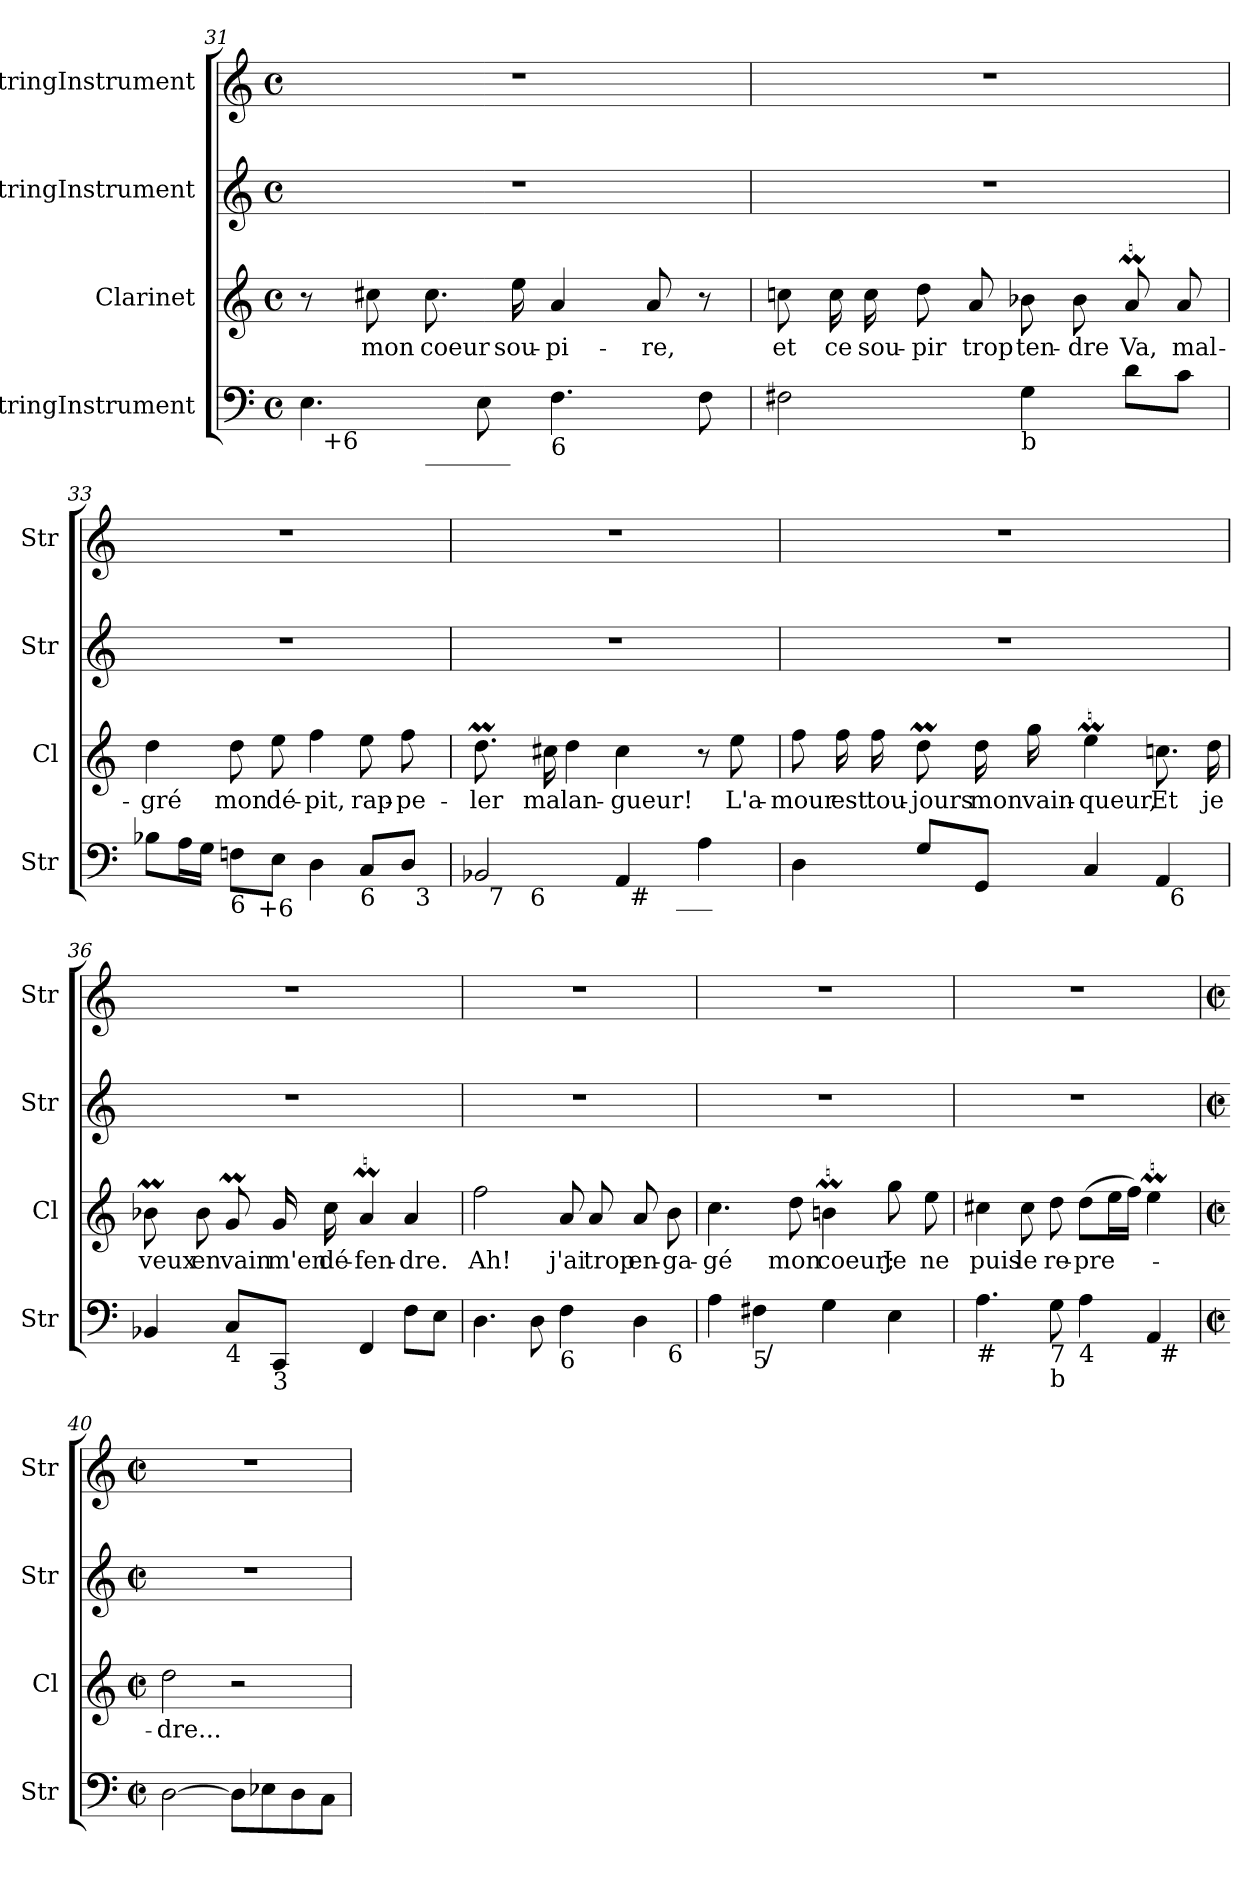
**kern	**kern	**text	**kern	**kern
*part4	*part3	*part3	*part2	*part1
*staff4	*staff3	*staff3	*staff2	*staff1
*I"StringInstrument	*I"Clarinet	*	*I"StringInstrument	*I"StringInstrument
*I'Str	*I'Cl	*	*I'Str	*I'Str
*clefF4	*clefG2	*	*clefG2	*clefG2
*	*ITrd1c2	*	*	*
*k[]	*k[b-e-]	*	*k[]	*k[]
*C:	*B-:	*	*C:	*C:
*M4/4	*M4/4	*	*M4/4	*M4/4
*met(c)	*met(c)	*	*met(c)	*met(c)
=31	=31	=31	=31	=31
*^	*	*	*	*
*	*^	*	*	*	*
4.E\	32ryy	4ryy	8r	.	1r	1r
!	!LO:TX:b:t=+6	!	!	!	!	!
.	2ryy	.	.	.	.	.
.	.	.	8bn\	mon	.	.
!	!	!LO:TX:b:t=_______	!	!	!	!
.	.	2.ryy	8.b\	coeur	.	.
8E\	.	.	.	.	.	.
.	.	.	16dd\	sou-	.	.
!LO:TX:b:t=6	!	!	!	!	!	!
4.F\	.	.	4g/	-pi-	.	.
.	4...ryy	.	.	.	.	.
.	.	.	8g/	-re,	.	.
8F\	.	.	8r	.	.	.
=32	=32	=32	=32	=32	=32	=32
!LO:TX:b:t=5	!	!	!	!	!	!
!LO:TX:b:t=/	!	!	!	!	!	!
*v	*v	*v	*	*	*	*
2F#X\	8b-X\	et	1r	1r
.	16b-\	ce	.	.
.	16b-\	sou-	.	.
.	8cc\	-pir	.	.
.	8g/	trop	.	.
!LO:TX:b:t=b	!	!	!	!
4G\	8a-X\	ten-	.	.
.	8a-\	-dre	.	.
8d\L	8gM/	Va,	.	.
8c\J	8g/	mal-	.	.
!!LO:LB:g=z
=33	=33	=33	=33	=33
!LO:TX:b:t=______	!	!	!	!
*^	*	*	*	*
*	*^	*	*	*	*
8B-X\L	4ryy	2ryy	4cc\	-gré	1r	1r
16A\L	.	.	.	.	.	.
16G\JJ	.	.	.	.	.	.
!LO:TX:b:t=6	!	!	!	!	!	!
8Fn\L	16.ryy	.	8cc\	mon	.	.
!	!LO:TX:b:t=+6	!	!	!	!	!
.	2ryy	.	.	.	.	.
8E\J	.	.	8dd\	dé-	.	.
4D\	.	4ryy	4ee-\	-pit,	.	.
!LO:TX:b:t=6	!	!	!	!	!	!
8C/L	.	8ryy	8dd\	rap-	.	.
.	8ryy	.	.	.	.	.
8D/J	.	32ryy	8ee-\	-pe-	.	.
!	!	!LO:TX:b:t=3	!	!	!	!
.	.	16.ryy	.	.	.	.
.	32ryy	.	.	.	.	.
=34	=34	=34	=34	=34	=34	=34
*	*	*^	*	*	*	*
2BB-X/	32ryy	8ryy	2ryy	8.ccM\	-ler	1r	1r
!	!LO:TX:b:t=7	!	!	!	!	!	!
.	2ryy	.	.	.	.	.	.
.	.	32ryy	.	.	.	.	.
!	!	!LO:TX:b:t=6	!	!	!	!	!
.	.	2ryy	.	.	.	.	.
.	.	.	.	16bn\	ma	.	.
.	.	.	.	4cc\	lan-	.	.
4AA/	.	.	8.ryy	4b\	-gueur!	.	.
!	!LO:TX:b:t=#	!	!	!	!	!	!
.	4...ryy	.	.	.	.	.	.
.	.	4ryy	.	.	.	.	.
!	!	!	!LO:TX:b:t=___	!	!	!	!
.	.	.	4ryy	.	.	.	.
4A\	.	.	.	8r	.	.	.
.	.	.	.	8dd\	L'a-	.	.
.	.	16.ryy	.	.	.	.	.
.	.	.	16ryy	.	.	.	.
*	*v	*v	*v	*	*	*	*
=35	=35	=35	=35	=35	=35
4D\	2ryy	8ee-\	-mour	1r	1r
.	.	16ee-\	est	.	.
.	.	16ee-\	tou-	.	.
8G/L	.	8ccM\	-jours	.	.
8GG/J	.	16cc\	mon	.	.
.	.	16ff\	vain-	.	.
4C/	4ryy	4ddM\	-queur,	.	.
4AA/	32ryy	8.b-X\	Et	.	.
!	!LO:TX:b:t=6	!	!	!	!
.	8..ryy	.	.	.	.
.	.	16cc\	je	.	.
!!LO:LB:g=z
=36	=36	=36	=36	=36	=36
!LO:TX:b:t=6\n5	!	!	!	!	!
*v	*v	*	*	*	*
4BB-X/	8a-XM\	veux	1r	1r
.	8a-\	en	.	.
!LO:TX:b:t=4	!	!	!	!
8C/L	8fM/	vain	.	.
!LO:TX:b:t=3	!	!	!	!
8CC/J	16f/	m'en	.	.
.	16b-\	dé-	.	.
4FF/	4gM/	-fen-	.	.
8F\L	4g/	-dre.	.	.
8E\J	.	.	.	.
=37	=37	=37	=37	=37
*^	*	*	*	*
4.D\	2..ryy	2ee-\	Ah!	1r	1r
8D\	.	.	.	.	.
!LO:TX:b:t=6	!	!	!	!	!
4F\	.	8g/	j'ai	.	.
.	.	8g/	trop	.	.
4D\	.	8g/	en-	.	.
!	!LO:TX:b:t=6	!	!	!	!
.	8ryy	8a\	-ga-	.	.
=38	=38	=38	=38	=38	=38
4A\	4ryy	4.b-\	-gé	1r	1r
!LO:TX:b:t=5	!	!	!	!	!
4F#X\	32ryy	.	.	.	.
!	!LO:TX:b:t=/	!	!	!	!
.	2ryy	.	.	.	.
.	.	8cc\	mon	.	.
4G\	.	4anM\	coeur;	.	.
4E\	.	8ff\	Je	.	.
.	8..ryy	.	.	.	.
.	.	8dd\	ne	.	.
=39	=39	=39	=39	=39	=39
!LO:TX:b:t=#	!	!	!	!	!
4.A\	2ryy	4bn\	puis	1r	1r
.	.	8b\	le	.	.
!LO:TX:b:t=7	!	!	!	!	!
!LO:TX:b:t=b	!	!	!	!	!
8G\	.	8cc\	re-	.	.
!LO:TX:b:t=4	!	!	!	!	!
4A\	4ryy	(>8cc\L	-pre-	.	.
.	.	16dd\L	.	.	.
.	.	16ee-\JJ)	.	.	.
4AA/	32ryy	4ddM\	.	.	.
!	!LO:TX:b:t=#	!	!	!	!
.	8..ryy	.	.	.	.
*v	*v	*	*	*	*
!!LO:LB:g=z
=40	=40	=40	=40	=40
*M2/2	*M2/2	*	*M2/2	*M2/2
*met(c|)	*met(c|)	*	*met(c|)	*met(c|)
[2D\	2cc\	-dre...	1r	1r
8D\L]	2r	.	.	.
8E-X\	.	.	.	.
8D\	.	.	.	.
8C\J	.	.	.	.
=	=	=	=	=
*-	*-	*-	*-	*-
